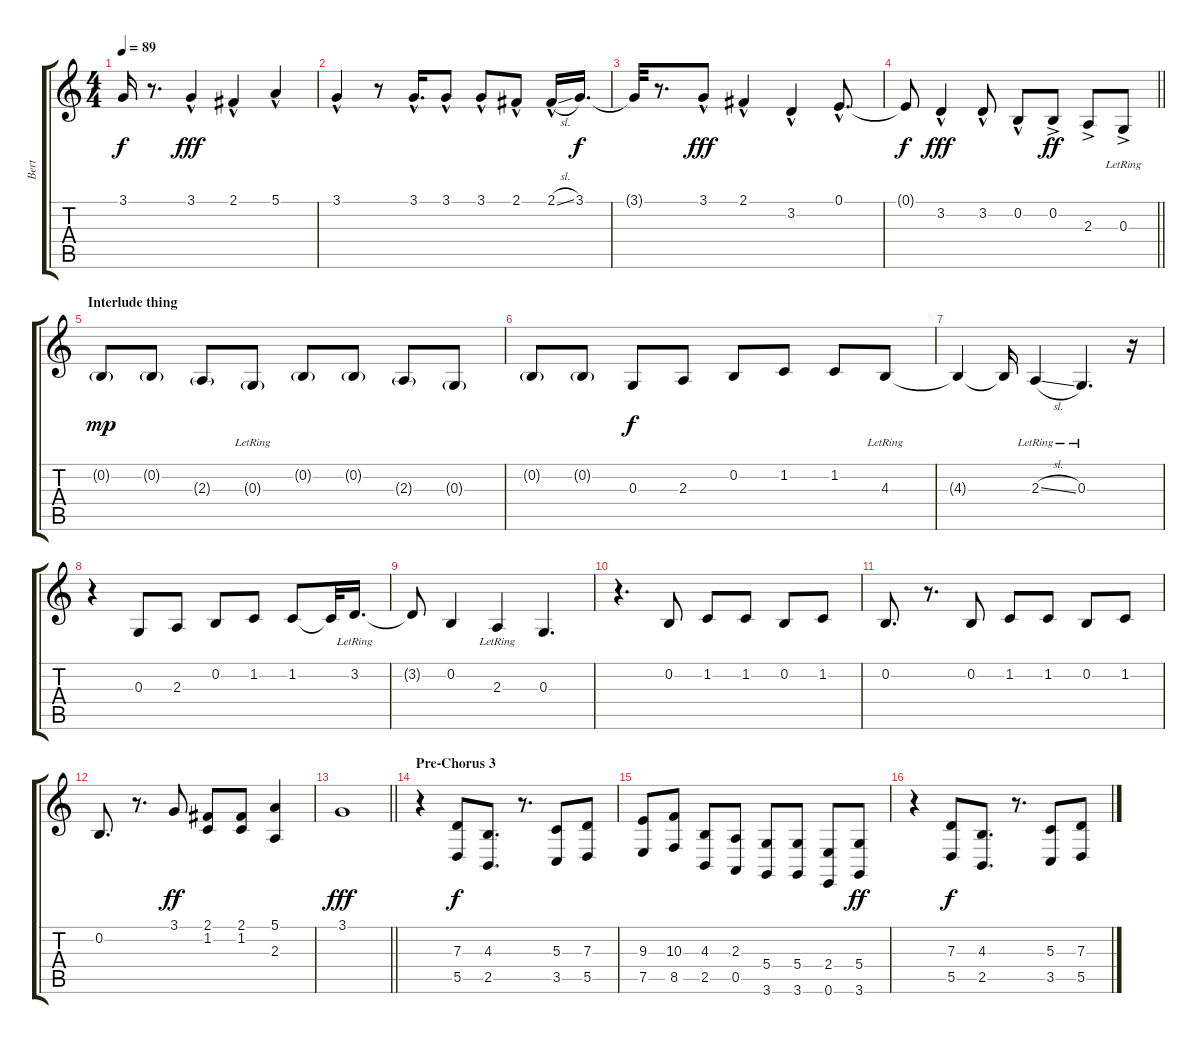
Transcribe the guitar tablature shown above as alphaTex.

\track ("Bert" "Bert") {instrument reedorgan bank 90}
\staff {score tabs}
\tuning (E4 B3 G3 D3 A2 E2) {hide}
\ts (4 4)
\tempo 89
\clef g2
\ks c
3.1{t}.16{dy f} r.8{d} 3.1{hac}.4{dy fff} 2.1{hac}.4 5.1{hac}.4 |
3.1{hac}.4 r.8 3.1{hac}.16{d} 3.1{hac}.8 3.1{hac}.8 2.1{hac}.8 2.1{sl hac}.16 3.1.16{d dy f} |
3.1{t}.32 r.8{d} 3.1{hac}.8{dy fff} 2.1{hac}.4 3.2{hac}.4 0.1{hac}.8{d} |
\barLineRight lightlight
0.1{t}.8{dy f} 3.2{hac}.4{dy fff} 3.2{hac}.8 0.2{hac}.8 0.2{ac}.8{dy ff} 2.3{ac}.8 0.3{ac lr}.8 |
\section ("" "Interlude thing")
0.2{g}.8{dy mp} 0.2{g}.8 2.3{g}.8 0.3{g lr}.8 0.2{g}.8 0.2{g}.8 2.3{g}.8 0.3{g}.8 |
0.2{g}.8 0.2{g}.8 0.3.8{dy f} 2.3.8 0.2.8 1.2.8 1.2.8 4.3{lr}.8 |
4.3{t}.4 4.3{t}.16 2.3{sl lr}.4 0.3{lr}.4{d} r.16 |
r.4 0.3.8 2.3.8 0.2.8 1.2.8 1.2.8 1.2{t}.32 3.2{lr}.16{d} |
3.2{t}.8 0.2.4 2.3{lr}.4 0.3.4{d} |
r.4{d} 0.2.8 1.2.8 1.2.8 0.2.8 1.2.8 |
0.2.8{d} r.8{d} 0.2.8 1.2.8 1.2.8 0.2.8 1.2.8 |
0.2.8{d} r.8{d} 3.1.8{dy ff} (2.1 1.2).8 (2.1 1.2).8 (5.1 2.3).4 |
\barLineRight lightlight
3.1.1{dy fff} |
\section ("" "Pre-Chorus 3")
r.4 (7.3 5.5).8{dy f} (4.3 2.5).8{d} r.8{d} (5.3 3.5).8 (7.3 5.5).8 |
(9.3 7.5).8 (10.3 8.5).8 (4.3 2.5).8 (2.3 0.5).8 (5.4 3.6).8 (5.4 3.6).8 (2.4 0.6).8 (5.4 3.6).8{dy ff} |
r.4 (7.3 5.5).8{dy f} (4.3 2.5).8{d} r.8{d} (5.3 3.5).8 (7.3 5.5).8
